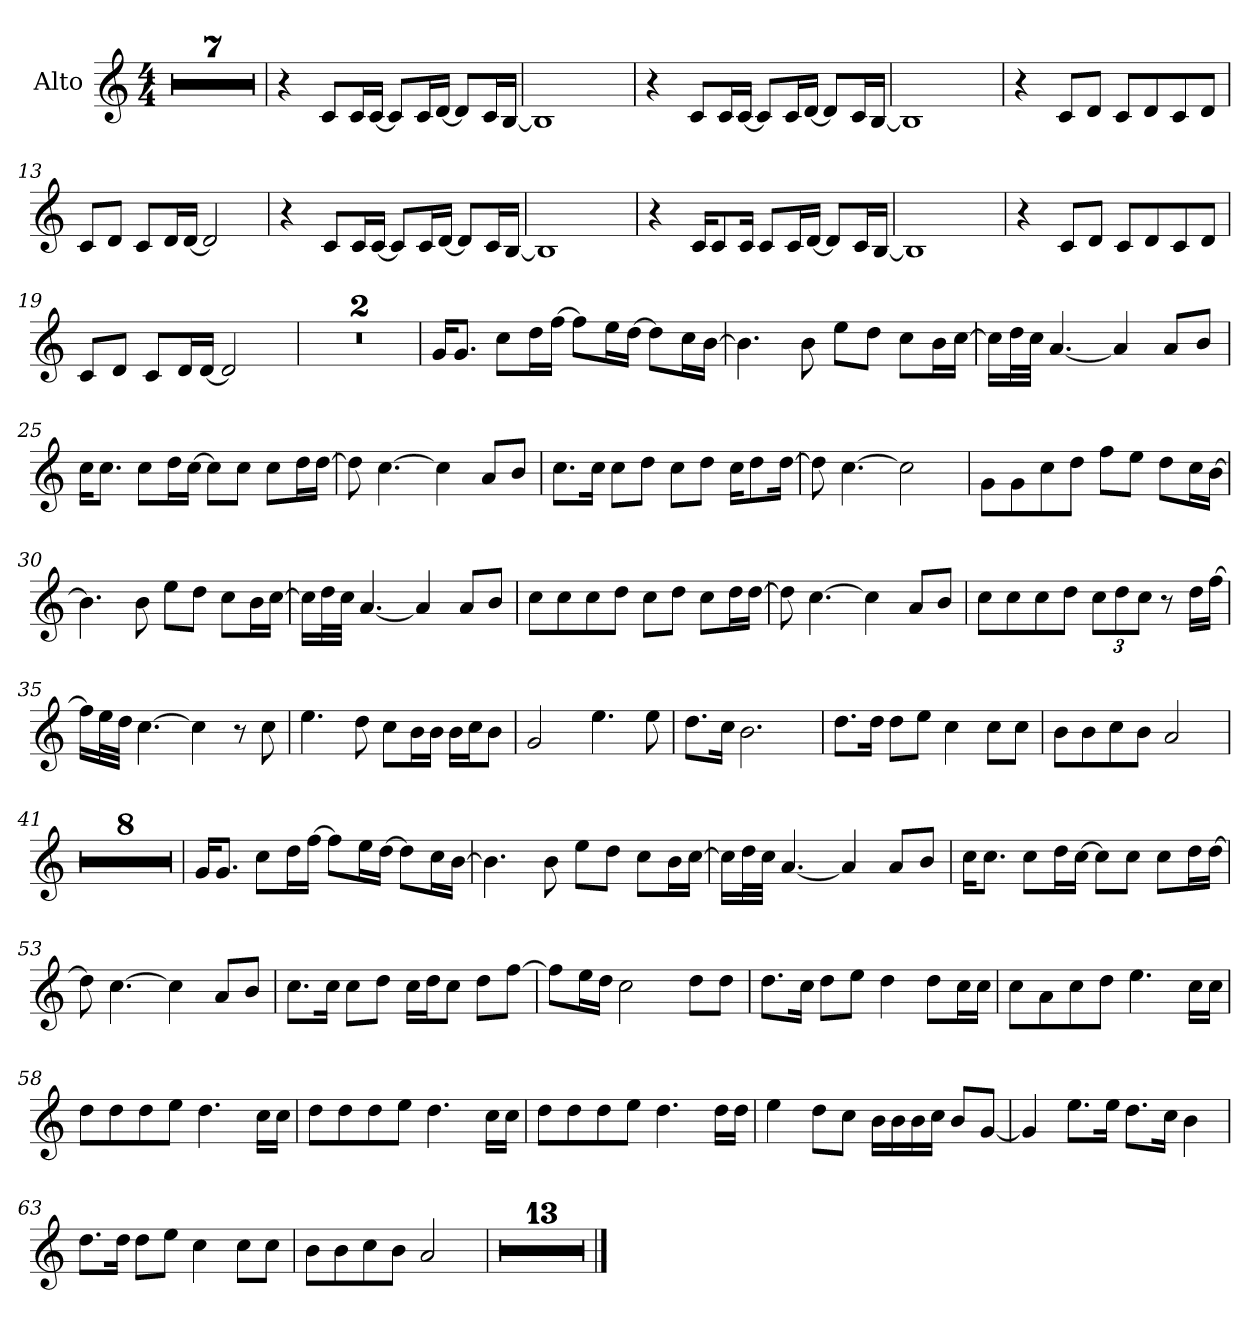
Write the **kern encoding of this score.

**kern
*part1
*staff1
*I"Alto
*I'A.
*clefG2
*k[]
*M4/4
*MM60
=1
1r
=2
1r
=3
1r
=4
1r
=5
1r
=6
1r
=7
1r
=8
4r
8c/L
16c/L
[16c/JJ
8c/L]
16c/L
[16d/JJ
8d/L]
16c/L
[16B/JJ
=9
1B]
=10
4r
8c/L
16c/L
[16c/JJ
8c/L]
16c/L
[16d/JJ
8d/L]
16c/L
[16B/JJ
!!LO:LB:g=z
=11
1B]
=12
4r
8c/L
8d/J
8c/L
8d/
8c/
8d/J
=13
8c/L
8d/J
8c/L
16d/L
[16d/JJ
2d/]
=14
4r
8c/L
16c/L
[16c/JJ
8c/L]
16c/L
[16d/JJ
8d/L]
16c/L
[16B/JJ
=15
1B]
=16
4r
16c/KL
8c/
16c/Jk
8c/L
16c/L
[16d/JJ
8d/L]
16c/L
[16B/JJ
=17
1B]
!!LO:LB:g=z
=18
4r
8c/L
8d/J
8c/L
8d/
8c/
8d/J
=19
8c/L
8d/J
8c/L
16d/L
[16d/JJ
2d/]
=20
1r
=21
1r
=22
16g/KL
8.g/J
8cc\L
16dd\L
[16ff\JJ
8ff\L]
16ee\L
[16dd\JJ
8dd\L]
16cc\L
[16b\JJ
=23
4.b\]
8b\
8ee\L
8dd\J
8cc\L
16b\L
[16cc\JJ
=24
16cc\LL]
32dd\L
32cc\JJJ
[4.a/
4a/]
8a/L
8b/J
!!LO:LB:g=z
=25
16cc\KL
8.cc\J
8cc\L
16dd\L
[16cc\JJ
8cc\L]
8cc\J
8cc\L
16dd\L
[16dd\JJ
=26
8dd\]
[4.cc\
4cc\]
8a/L
8b/J
=27
8.cc\L
16cc\Jk
8cc\L
8dd\J
8cc\L
8dd\J
16cc\KL
8dd\
[16dd\Jk
=28
8dd\]
[4.cc\
2cc\]
=29
8g\L
8g\
8cc\
8dd\J
8ff\L
8ee\J
8dd\L
16cc\L
[16b\JJ
=30
4.b\]
8b\
8ee\L
8dd\J
8cc\L
16b\L
[16cc\JJ
!!LO:LB:g=z
=31
16cc\LL]
32dd\L
32cc\JJJ
[4.a/
4a/]
8a/L
8b/J
=32
8cc\L
8cc\
8cc\
8dd\J
8cc\L
8dd\J
8cc\L
16dd\L
[16dd\JJ
=33
8dd\]
[4.cc\
4cc\]
8a/L
8b/J
=34
8cc\L
8cc\
8cc\
8dd\J
*Xbrackettup
12cc\L
12dd\
12cc\J
8r
16dd\LL
[16ff\JJ
=35
16ff\LL]
32ee\L
32dd\JJJ
[4.cc\
4cc\]
8r
8cc\
=36
4.ee\
8dd\
8cc\L
16b\L
16b\JJ
16b\LL
16cc\J
8b\J
=37
2g/
4.ee\
8ee\
!!LO:LB:g=z
=38
8.dd\L
16cc\Jk
2.b\
=39
8.dd\L
16dd\Jk
8dd\L
8ee\J
4cc\
8cc\L
8cc\J
=40
8b\L
8b\
8cc\
8b\J
2a/
=41
1r
=42
1r
=43
1r
=44
1r
=45
1r
=46
1r
=47
1r
=48
1r
!!LO:LB:g=z
=49
16g/KL
8.g/J
8cc\L
16dd\L
[16ff\JJ
8ff\L]
16ee\L
[16dd\JJ
8dd\L]
16cc\L
[16b\JJ
=50
4.b\]
8b\
8ee\L
8dd\J
8cc\L
16b\L
[16cc\JJ
=51
16cc\LL]
32dd\L
32cc\JJJ
[4.a/
4a/]
8a/L
8b/J
=52
16cc\KL
8.cc\J
8cc\L
16dd\L
[16cc\JJ
8cc\L]
8cc\J
8cc\L
16dd\L
[16dd\JJ
=53
8dd\]
[4.cc\
4cc\]
8a/L
8b/J
=54
8.cc\L
16cc\Jk
8cc\L
8dd\J
16cc\LL
16dd\J
8cc\J
8dd\L
[8ff\J
!!LO:LB:g=z
=55
8ff\L]
16ee\L
16dd\JJ
2cc\
8dd\L
8dd\J
=56
8.dd\L
16cc\Jk
8dd\L
8ee\J
4dd\
8dd\L
16cc\L
16cc\JJ
=57
8cc\L
8a\
8cc\
8dd\J
4.ee\
16cc\LL
16cc\JJ
=58
8dd\L
8dd\
8dd\
8ee\J
4.dd\
16cc\LL
16cc\JJ
=59
8dd\L
8dd\
8dd\
8ee\J
4.dd\
16cc\LL
16cc\JJ
=60
8dd\L
8dd\
8dd\
8ee\J
4.dd\
16dd\LL
16dd\JJ
!!LO:LB:g=z
=61
4ee\
8dd\L
8cc\J
16b\LL
16b\
16b\
16cc\JJ
8b/L
[8g/J
=62
4g/]
8.ee\L
16ee\Jk
8.dd\L
16cc\Jk
4b\
=63
8.dd\L
16dd\Jk
8dd\L
8ee\J
4cc\
8cc\L
8cc\J
=64
8b\L
8b\
8cc\
8b\J
2a/
=65
1r
=66
1r
=67
1r
=68
1r
=69
1r
=70
1r
!!LO:LB:g=z
=71
1r
=72
1r
=73
1r
=74
1r
=75
1r
=76
1r
=77
*MM120
1r
==
*-
